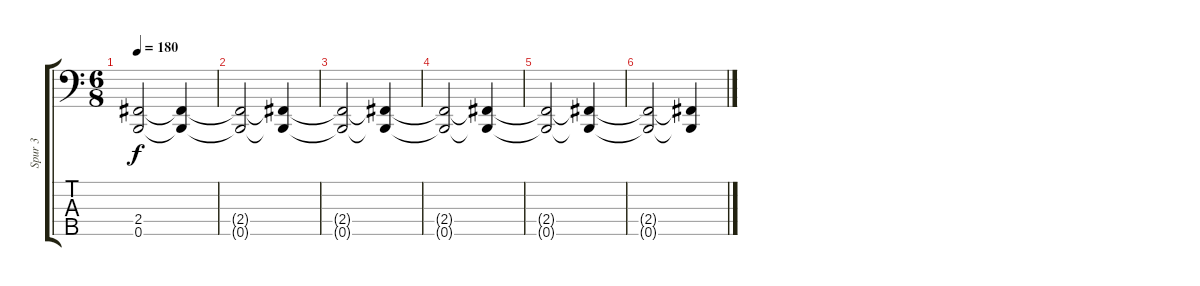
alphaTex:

\track ("Spur 3" "Spur 3") {instrument electricbasspick}
\staff {score tabs}
\tuning (G2 D2 A1 E1 B0) {hide}
\ts (6 8)
\tempo 180
\clef f4
\ks c
(2.4 0.5).2{dy f} (2.4{t} 0.5{t}).4 |
(2.4{t} 0.5{t}).2 (2.4{t} 0.5{t}).4 |
(2.4{t} 0.5{t}).2 (2.4{t} 0.5{t}).4 |
(2.4{t} 0.5{t}).2 (2.4{t} 0.5{t}).4 |
(2.4{t} 0.5{t}).2 (2.4{t} 0.5{t}).4 |
(2.4{t} 0.5{t}).2 (2.4{t} 0.5{t}).4
